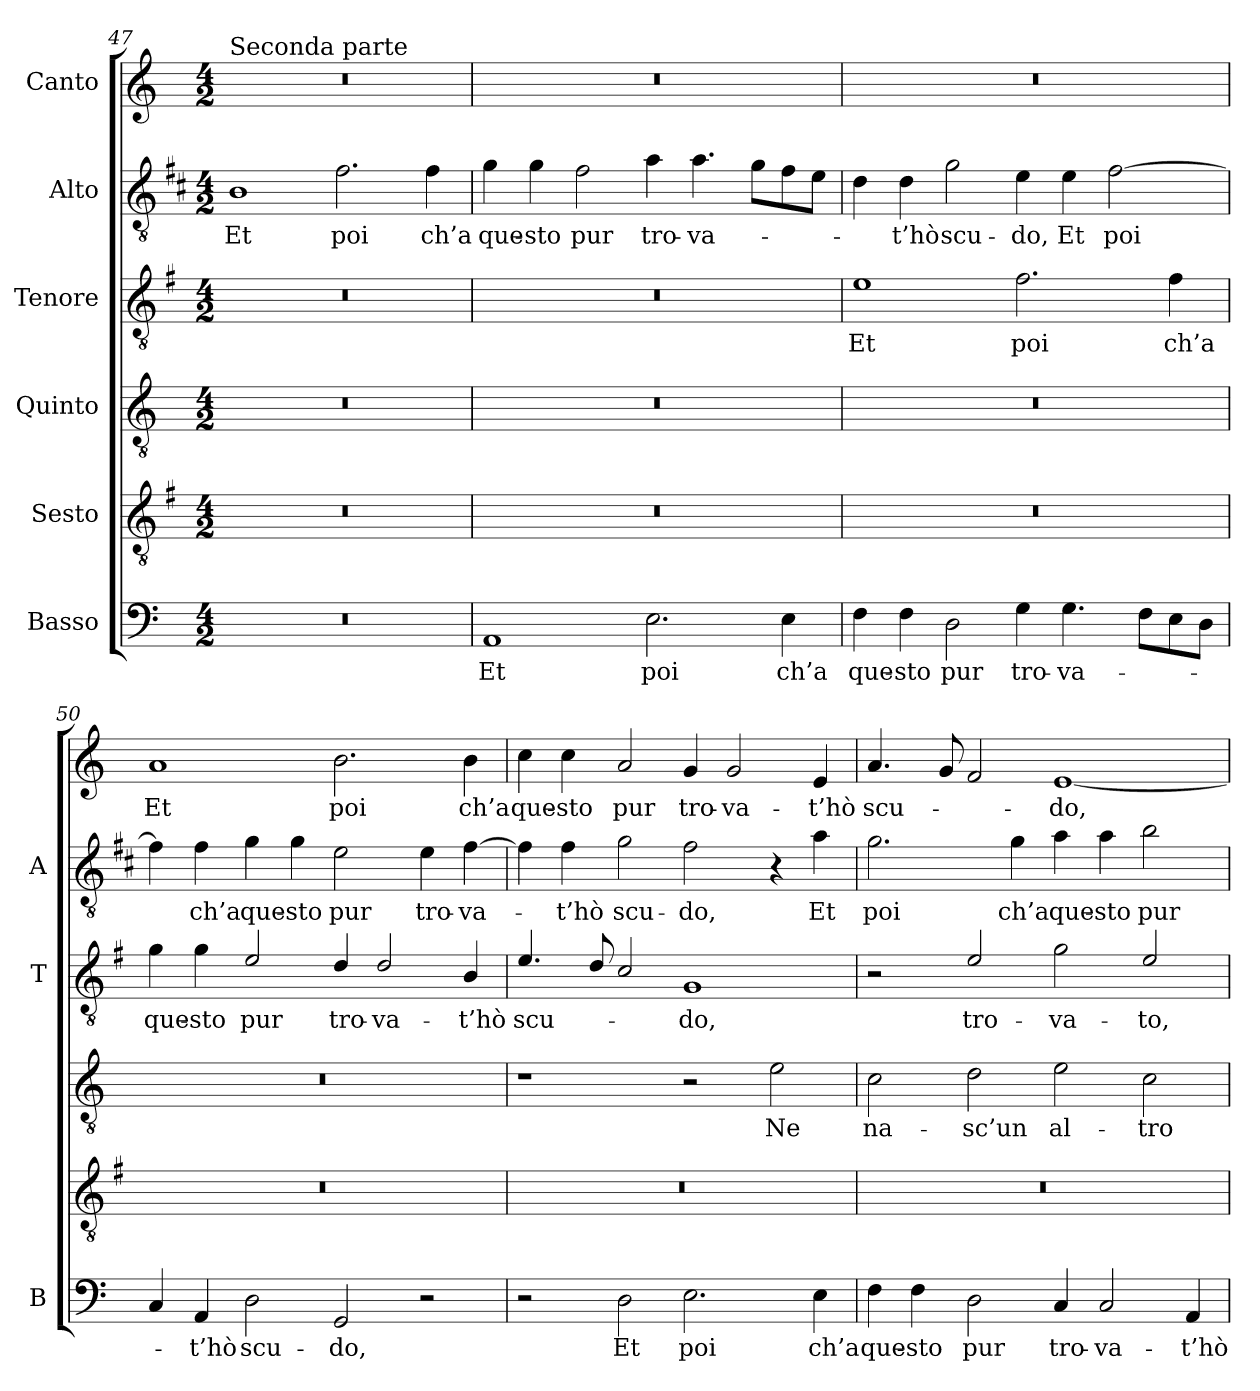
**kern	**text	**kern	**kern	**text	**kern	**text	**kern	**text	**kern	**text
*part6	*part6	*part5	*part4	*part4	*part3	*part3	*part2	*part2	*part1	*part1
*staff6	*staff6	*staff5	*staff4	*staff4	*staff3	*staff3	*staff2	*staff2	*staff1	*staff1
*I"Basso	*	*I"Sesto	*I"Quinto	*	*I"Tenore	*	*I"Alto	*	*I"Canto	*
*I'B	*	*	*	*	*I'T	*	*I'A	*	*	*
*clefF4	*	*clefGv2	*clefGv2	*	*clefGv2	*	*clefGv2	*	*clefG2	*
*	*	*ITrd4c7	*	*	*ITrd4c7	*	*ITrd1c2	*	*	*
*k[]	*	*k[]	*k[]	*	*k[]	*	*k[]	*	*k[]	*
*C:	*	*C:	*C:	*	*C:	*	*C:	*	*C:	*
*M4/2	*	*M4/2	*M4/2	*	*M4/2	*	*M4/2	*	*M4/2	*
=47	=47	=47	=47	=47	=47	=47	=47	=47	=47	=47
!	!	!	!	!	!	!	!	!	!LO:TX:a:t=Seconda parte	!
!	!	!	!	!	!	!	!	!LO:LY:b	!	!
0r	.	0r	0r	.	0r	.	1A	Et	0r	.
!	!	!	!	!	!	!	!	!LO:LY:b	!	!
.	.	.	.	.	.	.	2.e\	poi	.	.
!	!	!	!	!	!	!	!	!LO:LY:b	!	!
.	.	.	.	.	.	.	4e\	ch’a	.	.
!!LO:PB:g=z
=48	=48	=48	=48	=48	=48	=48	=48	=48	=48	=48
!	!LO:LY:b	!	!	!	!	!	!	!LO:LY:b	!	!
1AA	Et	0r	0r	.	0r	.	4f\	que-	0r	.
!	!	!	!	!	!	!	!	!LO:LY:b	!	!
.	.	.	.	.	.	.	4f\	-sto	.	.
!	!	!	!	!	!	!	!	!LO:LY:b	!	!
.	.	.	.	.	.	.	2e\	pur	.	.
!	!LO:LY:b	!	!	!	!	!	!	!LO:LY:b	!	!
2.E\	poi	.	.	.	.	.	4g\	tro-	.	.
!	!	!	!	!	!	!	!	!LO:LY:b	!	!
.	.	.	.	.	.	.	4.g\	-va-	.	.
.	.	.	.	.	.	.	8f\L	.	.	.
!	!LO:LY:b	!	!	!	!	!	!	!	!	!
4E\	ch’a	.	.	.	.	.	8e\	.	.	.
.	.	.	.	.	.	.	8d\J	.	.	.
=49	=49	=49	=49	=49	=49	=49	=49	=49	=49	=49
!	!LO:LY:b	!	!	!	!	!LO:LY:b	!	!	!	!
4F\	que-	0r	0r	.	1A	Et	4c\	.	0r	.
!	!LO:LY:b	!	!	!	!	!	!	!LO:LY:b	!	!
4F\	-sto	.	.	.	.	.	4c\	-t’hò	.	.
!	!LO:LY:b	!	!	!	!	!	!	!LO:LY:b	!	!
2D\	pur	.	.	.	.	.	2f\	scu-	.	.
!	!LO:LY:b	!	!	!	!	!LO:LY:b	!	!LO:LY:b	!	!
4G\	tro-	.	.	.	2.B\	poi	4d\	-do,	.	.
!	!LO:LY:b	!	!	!	!	!	!	!LO:LY:b	!	!
4.G\	-va-	.	.	.	.	.	4d\	Et	.	.
!	!	!	!	!	!	!	!	!LO:LY:b	!	!
.	.	.	.	.	.	.	[2e\	poi	.	.
8F\L	.	.	.	.	.	.	.	.	.	.
!	!	!	!	!	!	!LO:LY:b	!	!	!	!
8E\	.	.	.	.	4B\	ch’a	.	.	.	.
8D\J	.	.	.	.	.	.	.	.	.	.
=50	=50	=50	=50	=50	=50	=50	=50	=50	=50	=50
!	!	!	!	!	!	!LO:LY:b	!	!	!	!LO:LY:b
4C/	.	0r	0r	.	4c\	que-	4e\]	.	1a	Et
!	!LO:LY:b	!	!	!	!	!LO:LY:b	!	!LO:LY:b	!	!
4AA/	-t’hò	.	.	.	4c\	-sto	4e\	ch’a	.	.
!	!LO:LY:b	!	!	!	!	!LO:LY:b	!	!LO:LY:b	!	!
2D\	scu-	.	.	.	2A/	pur	4f\	que-	.	.
!	!	!	!	!	!	!	!	!LO:LY:b	!	!
.	.	.	.	.	.	.	4f\	-sto	.	.
!	!LO:LY:b	!	!	!	!	!LO:LY:b	!	!LO:LY:b	!	!LO:LY:b
2GG/	-do,	.	.	.	4G/	tro-	2d\	pur	2.b\	poi
!	!	!	!	!	!	!LO:LY:b	!	!	!	!
.	.	.	.	.	2G/	-va-	.	.	.	.
!	!	!	!	!	!	!	!	!LO:LY:b	!	!
2r	.	.	.	.	.	.	4d\	tro-	.	.
!	!	!	!	!	!	!LO:LY:b	!	!LO:LY:b	!	!LO:LY:b
.	.	.	.	.	4E/	-t’hò	[4e\	-va-	4b\	ch’a
=51	=51	=51	=51	=51	=51	=51	=51	=51	=51	=51
!	!	!	!	!	!	!LO:LY:b	!	!	!	!LO:LY:b
2r	.	0r	1r	.	4.A/	scu-	4e\]	.	4cc\	que-
!	!	!	!	!	!	!	!	!LO:LY:b	!	!LO:LY:b
.	.	.	.	.	.	.	4e\	-t’hò	4cc\	-sto
.	.	.	.	.	8G/	.	.	.	.	.
!	!LO:LY:b	!	!	!	!	!	!	!LO:LY:b	!	!LO:LY:b
2D\	Et	.	.	.	2F/	.	2f\	scu-	2a/	pur
!	!LO:LY:b	!	!	!	!	!LO:LY:b	!	!LO:LY:b	!	!LO:LY:b
2.E\	poi	.	2r	.	1C	-do,	2e\	-do,	4g/	tro-
!	!	!	!	!	!	!	!	!	!	!LO:LY:b
.	.	.	.	.	.	.	.	.	2g/	-va-
!	!	!	!	!LO:LY:b	!	!	!	!	!	!
.	.	.	2e\	Ne	.	.	4r	.	.	.
!	!LO:LY:b	!	!	!	!	!	!	!LO:LY:b	!	!LO:LY:b
4E\	ch’a	.	.	.	.	.	4g\	Et	4e/	-t’hò
!!LO:LB:g=z
=52	=52	=52	=52	=52	=52	=52	=52	=52	=52	=52
!	!LO:LY:b	!	!	!LO:LY:b	!	!	!	!LO:LY:b	!	!LO:LY:b
4F\	que-	0r	2c\	na-	2r	.	2.f\	poi	4.a/	scu-
!	!LO:LY:b	!	!	!	!	!	!	!	!	!
4F\	-sto	.	.	.	.	.	.	.	.	.
.	.	.	.	.	.	.	.	.	8g/	.
!	!LO:LY:b	!	!	!LO:LY:b	!	!LO:LY:b	!	!	!	!
2D\	pur	.	2d\	-sc’un	2A/	tro-	.	.	2f/	.
!	!	!	!	!	!	!	!	!LO:LY:b	!	!
.	.	.	.	.	.	.	4f\	ch’a	.	.
!	!LO:LY:b	!	!	!LO:LY:b	!	!LO:LY:b	!	!LO:LY:b	!	!LO:LY:b
4C/	tro-	.	2e\	al-	2c\	-va-	4g\	que-	[1e	-do,
!	!LO:LY:b	!	!	!	!	!	!	!LO:LY:b	!	!
2C/	-va-	.	.	.	.	.	4g\	-sto	.	.
!	!	!	!	!LO:LY:b	!	!LO:LY:b	!	!LO:LY:b	!	!
.	.	.	2c\	-tro	2A/	-to,	2a\	pur	.	.
!	!LO:LY:b	!	!	!	!	!	!	!	!	!
4AA/	-t’hò	.	.	.	.	.	.	.	.	.
=	=	=	=	=	=	=	=	=	=	=
*-	*-	*-	*-	*-	*-	*-	*-	*-	*-	*-
